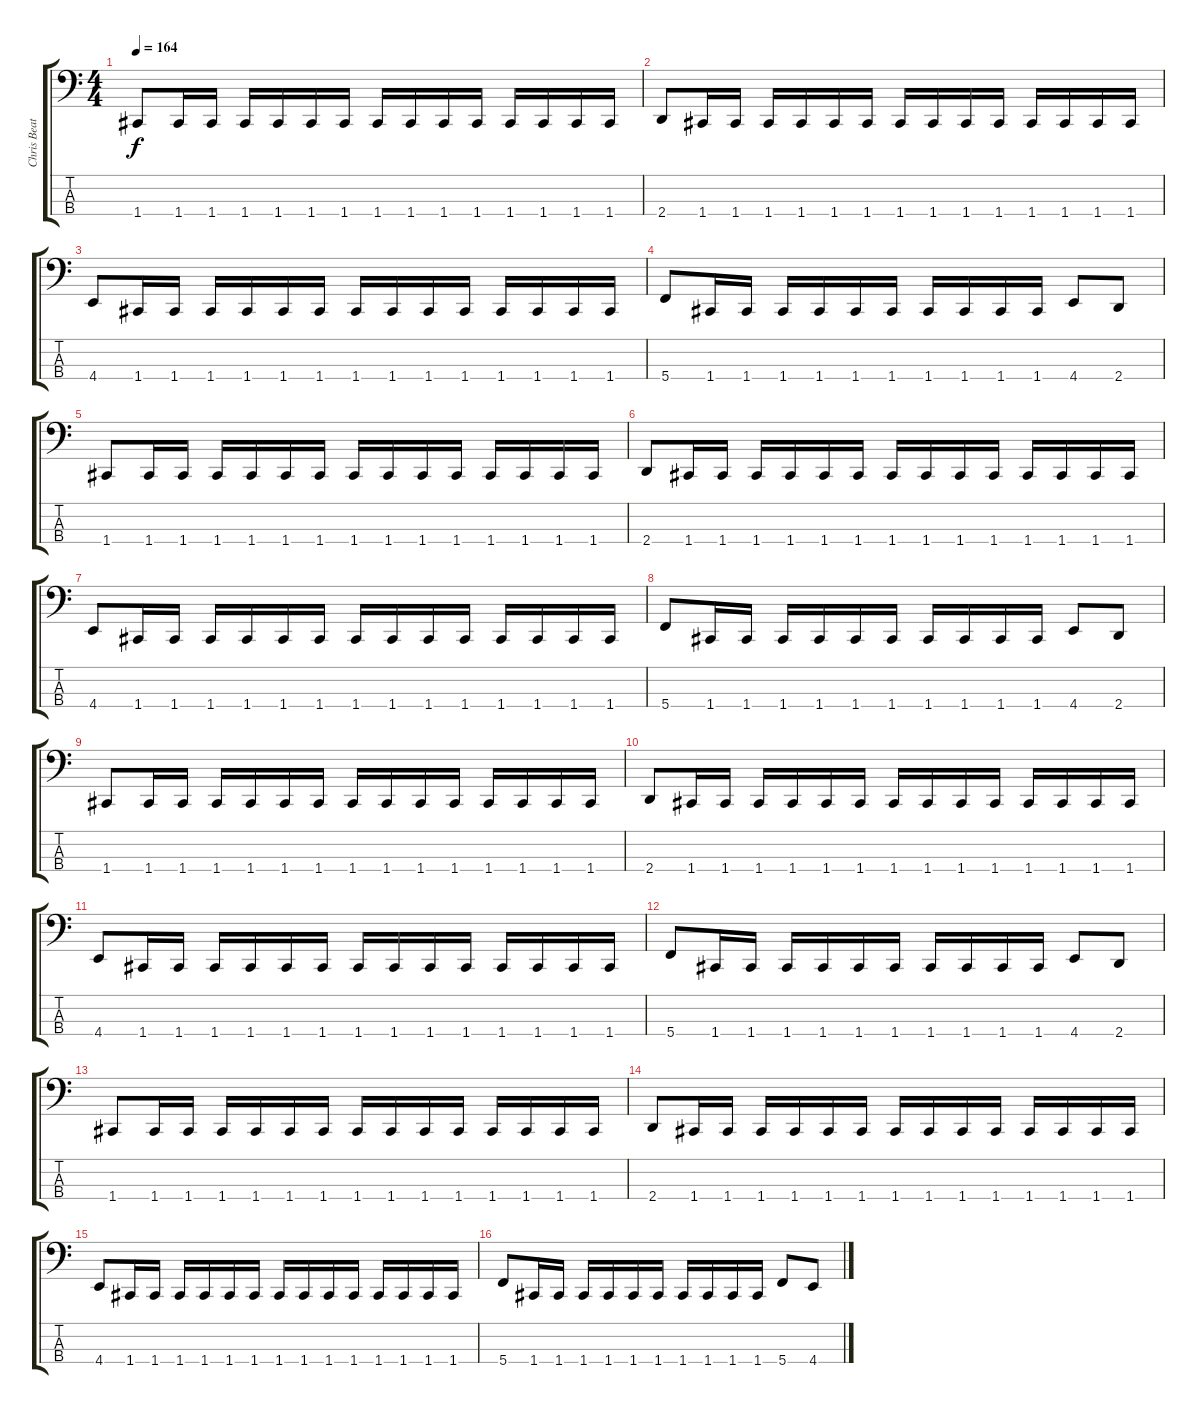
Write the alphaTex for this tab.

\track ("Chris Beattie (Bass)" "Chris Beat") {instrument electricbasspick}
\staff {score tabs}
\tuning (F2 C2 G1 C1) {hide}
\ts (4 4)
\tempo 164
\clef f4
\ks c
1.4.8{dy f} 1.4.16 1.4.16 1.4.16 1.4.16 1.4.16 1.4.16 1.4.16 1.4.16 1.4.16 1.4.16 1.4.16 1.4.16 1.4.16 1.4.16 |
2.4.8 1.4.16 1.4.16 1.4.16 1.4.16 1.4.16 1.4.16 1.4.16 1.4.16 1.4.16 1.4.16 1.4.16 1.4.16 1.4.16 1.4.16 |
4.4.8 1.4.16 1.4.16 1.4.16 1.4.16 1.4.16 1.4.16 1.4.16 1.4.16 1.4.16 1.4.16 1.4.16 1.4.16 1.4.16 1.4.16 |
5.4.8 1.4.16 1.4.16 1.4.16 1.4.16 1.4.16 1.4.16 1.4.16 1.4.16 1.4.16 1.4.16 4.4.8 2.4.8 |
1.4.8 1.4.16 1.4.16 1.4.16 1.4.16 1.4.16 1.4.16 1.4.16 1.4.16 1.4.16 1.4.16 1.4.16 1.4.16 1.4.16 1.4.16 |
2.4.8 1.4.16 1.4.16 1.4.16 1.4.16 1.4.16 1.4.16 1.4.16 1.4.16 1.4.16 1.4.16 1.4.16 1.4.16 1.4.16 1.4.16 |
4.4.8 1.4.16 1.4.16 1.4.16 1.4.16 1.4.16 1.4.16 1.4.16 1.4.16 1.4.16 1.4.16 1.4.16 1.4.16 1.4.16 1.4.16 |
5.4.8 1.4.16 1.4.16 1.4.16 1.4.16 1.4.16 1.4.16 1.4.16 1.4.16 1.4.16 1.4.16 4.4.8 2.4.8 |
1.4.8 1.4.16 1.4.16 1.4.16 1.4.16 1.4.16 1.4.16 1.4.16 1.4.16 1.4.16 1.4.16 1.4.16 1.4.16 1.4.16 1.4.16 |
2.4.8 1.4.16 1.4.16 1.4.16 1.4.16 1.4.16 1.4.16 1.4.16 1.4.16 1.4.16 1.4.16 1.4.16 1.4.16 1.4.16 1.4.16 |
4.4.8 1.4.16 1.4.16 1.4.16 1.4.16 1.4.16 1.4.16 1.4.16 1.4.16 1.4.16 1.4.16 1.4.16 1.4.16 1.4.16 1.4.16 |
5.4.8 1.4.16 1.4.16 1.4.16 1.4.16 1.4.16 1.4.16 1.4.16 1.4.16 1.4.16 1.4.16 4.4.8 2.4.8 |
1.4.8 1.4.16 1.4.16 1.4.16 1.4.16 1.4.16 1.4.16 1.4.16 1.4.16 1.4.16 1.4.16 1.4.16 1.4.16 1.4.16 1.4.16 |
2.4.8 1.4.16 1.4.16 1.4.16 1.4.16 1.4.16 1.4.16 1.4.16 1.4.16 1.4.16 1.4.16 1.4.16 1.4.16 1.4.16 1.4.16 |
4.4.8 1.4.16 1.4.16 1.4.16 1.4.16 1.4.16 1.4.16 1.4.16 1.4.16 1.4.16 1.4.16 1.4.16 1.4.16 1.4.16 1.4.16 |
5.4.8 1.4.16 1.4.16 1.4.16 1.4.16 1.4.16 1.4.16 1.4.16 1.4.16 1.4.16 1.4.16 5.4.8 4.4.8
